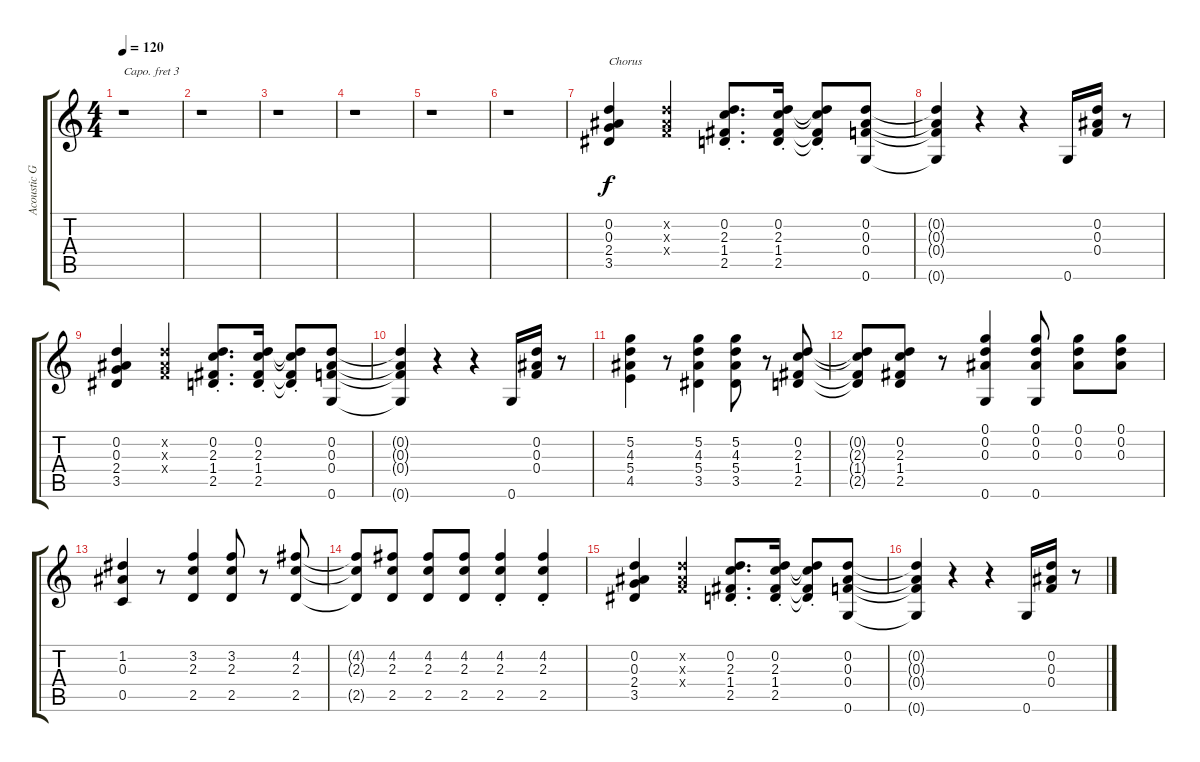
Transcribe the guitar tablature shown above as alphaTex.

\track ("Acoustic Guitar (Capo 3)" "Acoustic G") {instrument acousticguitarsteel}
\staff {score tabs}
\capo 3
\tuning (E4 B3 G3 D3 A2 E2) {hide}
\ts (4 4)
\tempo 120
\clef g2
\ks c
r.1{dy f} |
r.1 |
r.1 |
r.1 |
r.1 |
r.1 |
(0.2 0.3 2.4 3.5).4{txt "Chorus"} (0.2{x} 0.3{x} 0.4{x}).4 (0.2{st} 2.3{st} 1.4{st} 2.5{st}).8{d} (0.2{st} 2.3{st} 1.4{st} 2.5{st}).16 (0.2{st t} 2.3{st t} 1.4{st t} 2.5{st t}).8 (0.2 0.3 0.4 0.6).8 |
(0.2{t} 0.3{t} 0.4{t} 0.6{t}).4 r.4 r.4 0.6.16 (0.2 0.3 0.4).16 r.8 |
(0.2 0.3 2.4 3.5).4 (0.2{x} 0.3{x} 0.4{x}).4 (0.2{st} 2.3{st} 1.4{st} 2.5{st}).8{d} (0.2{st} 2.3{st} 1.4{st} 2.5{st}).16 (0.2{st t} 2.3{st t} 1.4{st t} 2.5{st t}).8 (0.2 0.3 0.4 0.6).8 |
(0.2{t} 0.3{t} 0.4{t} 0.6{t}).4 r.4 r.4 0.6.16 (0.2 0.3 0.4).16 r.8 |
(5.2 4.3 5.4 4.5).4 r.8 (5.2 4.3 5.4 3.5).4 (5.2 4.3 5.4 3.5).8 r.8 (0.2 2.3 1.4 2.5).8 |
(0.2{t} 2.3{t} 1.4{t} 2.5{t}).8 (0.2 2.3 1.4 2.5).8 r.8 (0.1 0.2 0.3 0.6).4 (0.1 0.2 0.3 0.6).8 (0.1 0.2 0.3).8 (0.1 0.2 0.3).8 |
(1.2 0.3 0.5).4 r.8 (3.2 2.3 2.5).4 (3.2 2.3 2.5).8 r.8 (4.2 2.3 2.5).8 |
(4.2{t} 2.3{t} 2.5{t}).8 (4.2 2.3 2.5).8 (4.2 2.3 2.5).8 (4.2 2.3 2.5).8 (4.2{st} 2.3{st} 2.5{st}).4 (4.2{st} 2.3{st} 2.5{st}).4 |
(0.2 0.3 2.4 3.5).4 (0.2{x} 0.3{x} 0.4{x}).4 (0.2{st} 2.3{st} 1.4{st} 2.5{st}).8{d} (0.2{st} 2.3{st} 1.4{st} 2.5{st}).16 (0.2{st t} 2.3{st t} 1.4{st t} 2.5{st t}).8 (0.2 0.3 0.4 0.6).8 |
(0.2{t} 0.3{t} 0.4{t} 0.6{t}).4 r.4 r.4 0.6.16 (0.2 0.3 0.4).16 r.8
